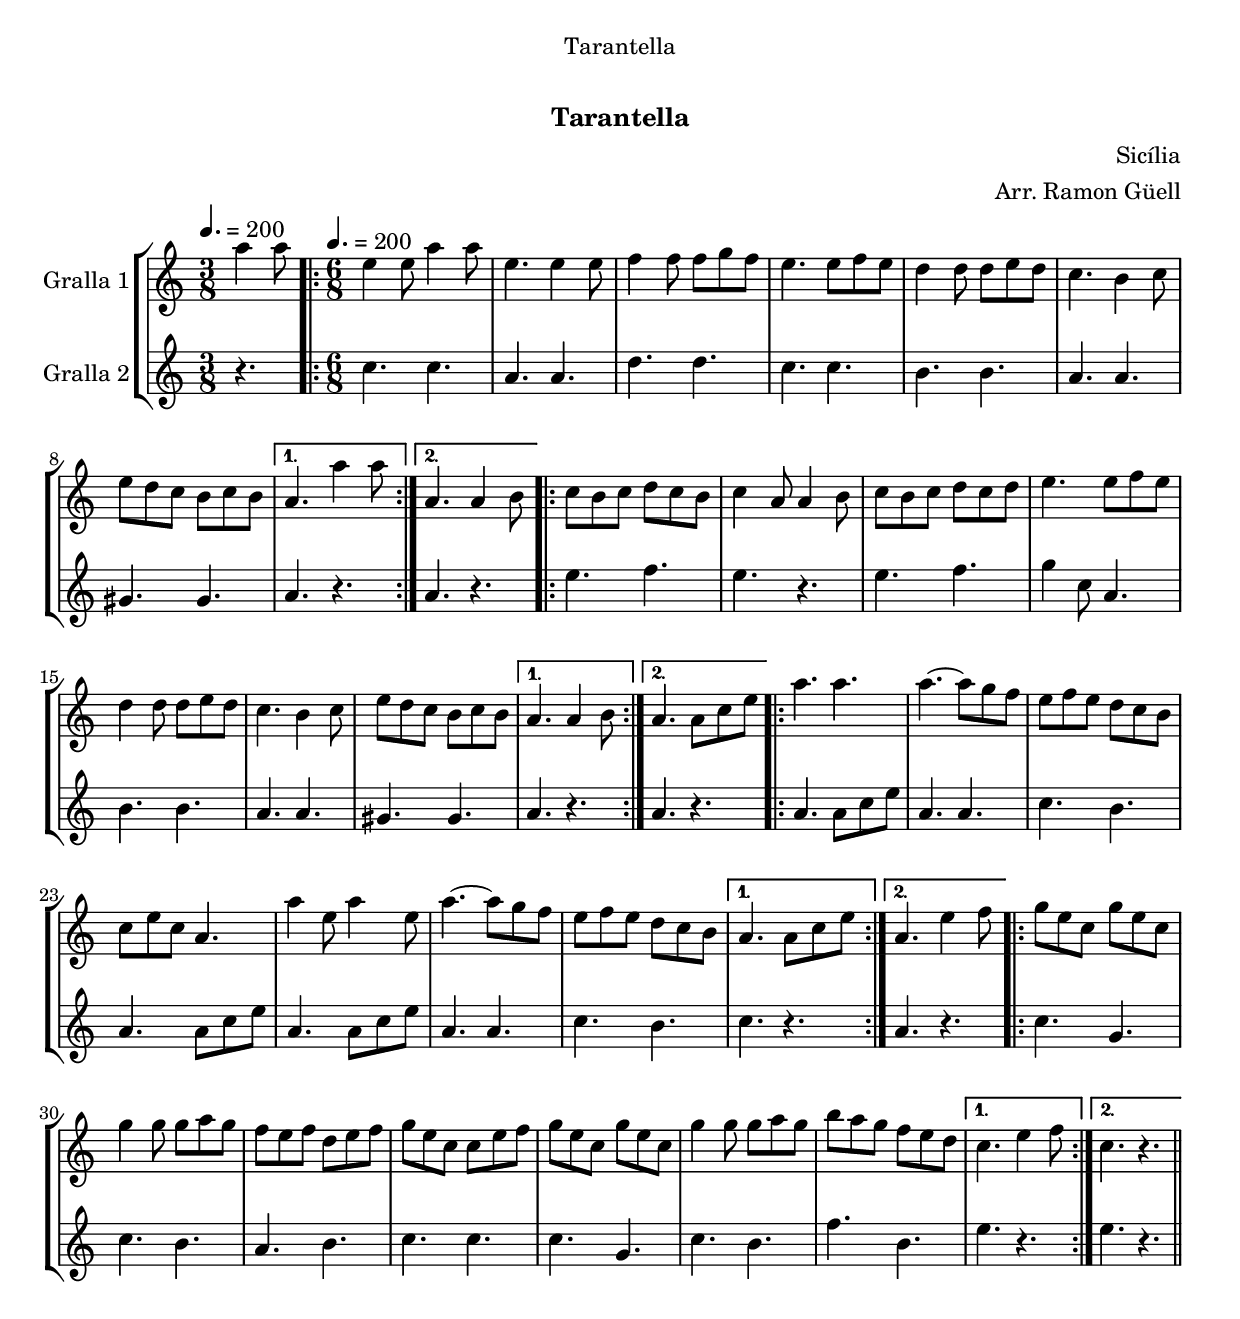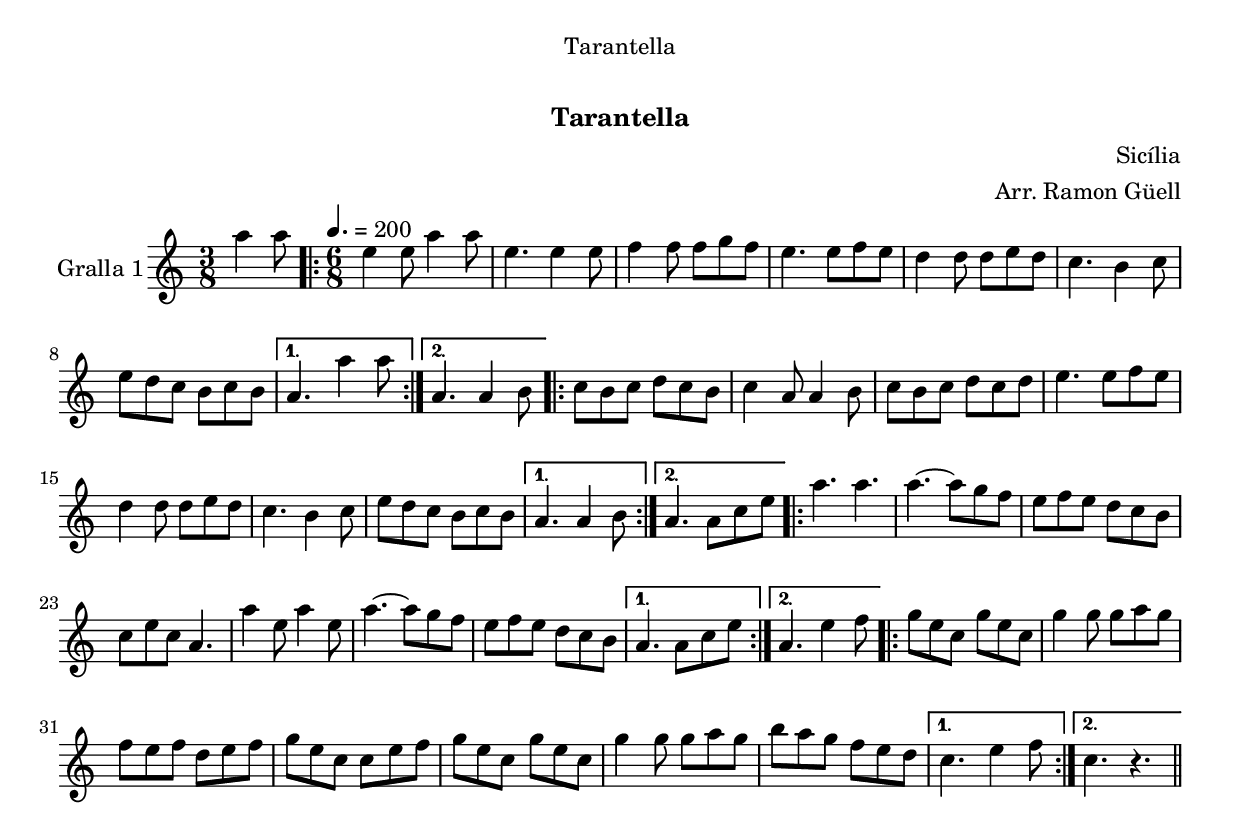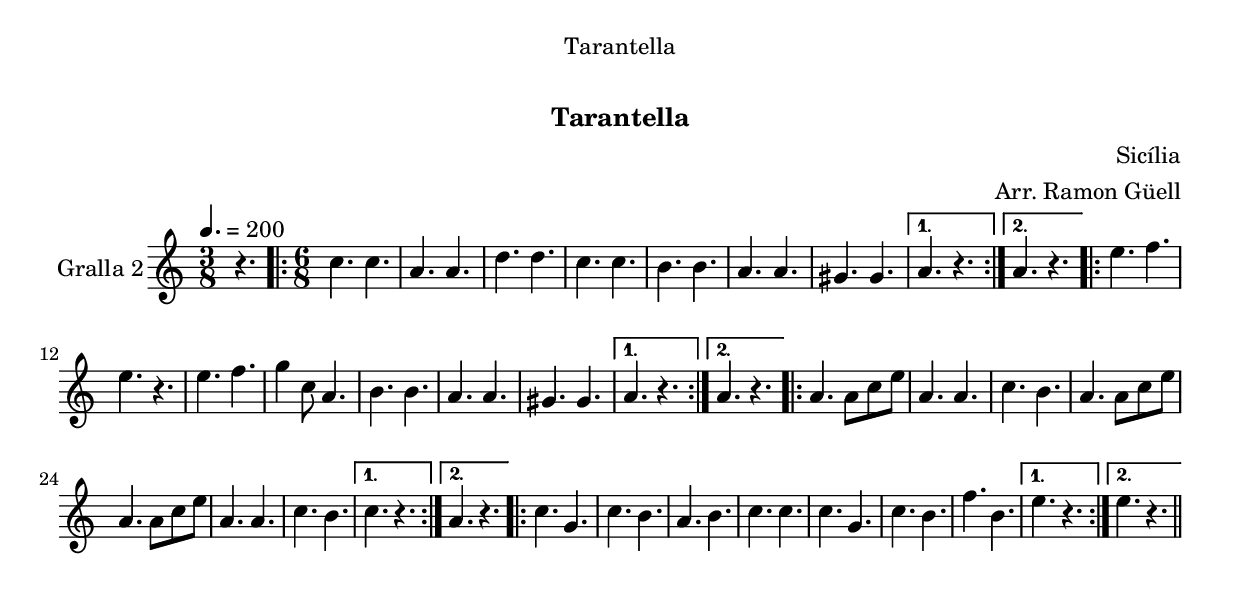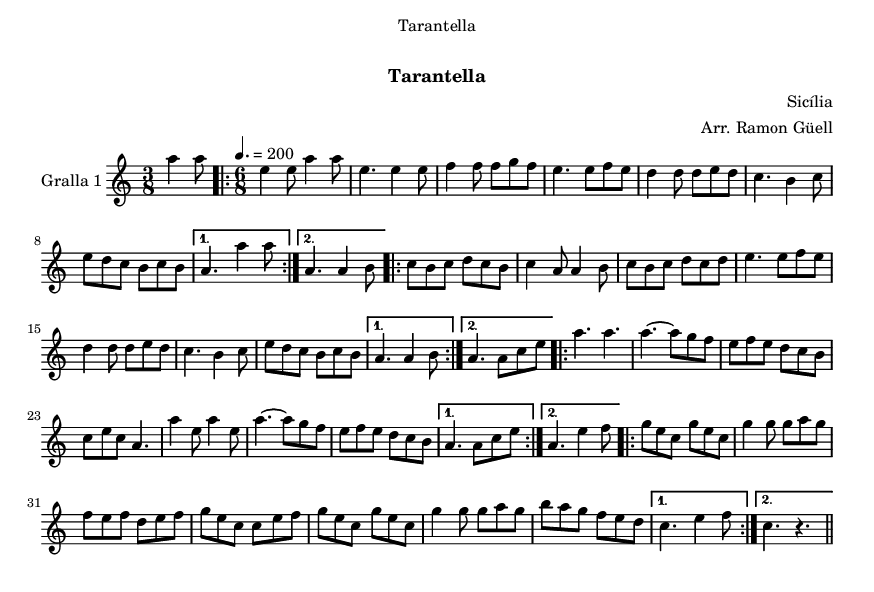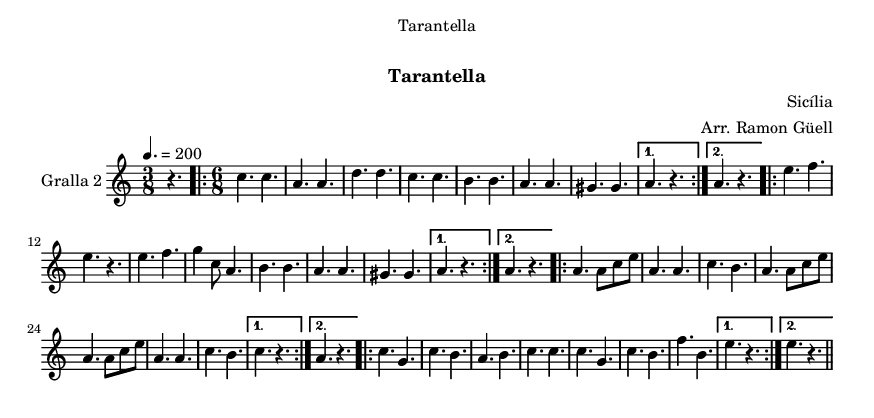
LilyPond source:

\version "2.16.0"

\header {
  dedication="Tarantella"
  title="   "
  subtitle="Tarantella"
  subsubtitle=""
  poet=""
  meter=""
  piece=""
  composer="Sicília"
  arranger="Arr. Ramon Güell"
  opus=""
  instrument=""
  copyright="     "
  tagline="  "
}

liniaroAa =
\relative a''
{
  \clef treble
  \key c \major
  \time 3/8
  a4 a8 \tempo 4. = 200  |
  \time 6/8   \repeat volta 2 { e4 e8 a4 a8  |
  e4. e4 e8  |
  f4 f8 f g f  |
  %05
  e4. e8 f e  |
  d4 d8 d e d  |
  c4. b4 c8  |
  e8 d c b c b }
  \alternative { { a4. a'4 a8 }
  %10
  { a,4. a4 b8 } }
  \repeat volta 2 {
  c8 b c d c b  |
  c4 a8 a4 b8  |
  c8 b c d c d  |
  e4. e8 f e  |
  %15
  d4 d8 d e d  |
  c4. b4 c8  |
  e8 d c b c b }
  \alternative { { a4. a4 b8 }
  { a4. a8 c e } }
  %20
  \repeat volta 2 { a4. a  |
  a4. ~ a8 g f  |
  e8 f e d c b  |
  c8 e c a4.  |
  a'4 e8 a4 e8  |
  %25
  a4. ~ a8 g f  |
  e8 f e d c b }
  \alternative { { a4. a8 c e }
  { a,4. e'4 f8 } }
  \repeat volta 2 {
  g8 e c g' e c  |
  %30
  g'4 g8 g a g  |
  f8 e f d e f  |
  g8 e c c e f  |
  g8 e c g' e c  |
  g'4 g8 g a g  |
  %35
  b8 a g f e d }
  \alternative { { c4. e4 f8 }
  { c4. r } } \bar "||"
}

liniaroAb =
\relative c''
{
  \tempo 4. = 200
  \clef treble
  \key c \major
  \time 3/8
  r4.  |
  \time 6/8   \repeat volta 2 { c4. c  |
  a4. a  |
  d4. d  |
  %05
  c4. c  |
  b4. b  |
  a4. a  |
  gis4. gis }
  \alternative { { a4. r }
  %10
  { a4. r } }
  \repeat volta 2 {
  e'4. f  |
  e4. r  |
  e4. f  |
  g4 c,8 a4.  |
  %15
  b4. b  |
  a4. a  |
  gis4. gis }
  \alternative { { a4. r }
  { a4. r } }
  %20
  \repeat volta 2 { a4. a8 c e  |
  a,4. a  |
  c4. b  |
  a4. a8 c e  |
  a,4. a8 c e  |
  %25
  a,4. a  |
  c4. b }
  \alternative { { c4. r }
  { a4. r } }
  \repeat volta 2 {
  c4. g  |
  %30
  c4. b  |
  a4. b  |
  c4. c  |
  c4. g  |
  c4. b  |
  %35
  f'4. b, }
  \alternative { { e4. r }
  { e4. r } } \bar "||"
}

\book {

\paper {
  print-page-number = false
}

\bookpart {
  \score {
    \new StaffGroup {
      \override Score.RehearsalMark #'self-alignment-X = #LEFT
      <<
        \new Staff \with {instrumentName = #"Gralla 1" } \liniaroAa
        \new Staff \with {instrumentName = #"Gralla 2" } \liniaroAb
      >>
    }
    \layout {}
  }\score { \unfoldRepeats
    \new StaffGroup {
      \override Score.RehearsalMark #'self-alignment-X = #LEFT
      <<
        \new Staff \with {instrumentName = #"Gralla 1" } \liniaroAa
        \new Staff \with {instrumentName = #"Gralla 2" } \liniaroAb
      >>
    }
    \midi {}
  }
}

\bookpart {
  \header {}
  \score {
    \new StaffGroup {
      \override Score.RehearsalMark #'self-alignment-X = #LEFT
      <<
        \new Staff \with {instrumentName = #"Gralla 1" } \liniaroAa
      >>
    }
    \layout {}
  }\score { \unfoldRepeats
    \new StaffGroup {
      \override Score.RehearsalMark #'self-alignment-X = #LEFT
      <<
        \new Staff \with {instrumentName = #"Gralla 1" } \liniaroAa
      >>
    }
    \midi {}
  }
}

\bookpart {
  \header {}
  \score {
    \new StaffGroup {
      \override Score.RehearsalMark #'self-alignment-X = #LEFT
      <<
        \new Staff \with {instrumentName = #"Gralla 2" } \liniaroAb
      >>
    }
    \layout {}
  }\score { \unfoldRepeats
    \new StaffGroup {
      \override Score.RehearsalMark #'self-alignment-X = #LEFT
      <<
        \new Staff \with {instrumentName = #"Gralla 2" } \liniaroAb
      >>
    }
    \midi {}
  }
}

}

\book {

\paper {
  print-page-number = false
  #(set-paper-size "a6landscape")
  #(layout-set-staff-size 14)
}

\bookpart {
  \header {}
  \score {
    \new StaffGroup {
      \override Score.RehearsalMark #'self-alignment-X = #LEFT
      <<
        \new Staff \with {instrumentName = #"Gralla 1" } \liniaroAa
      >>
    }
    \layout {}
  }
}

\bookpart {
  \header {}
  \score {
    \new StaffGroup {
      \override Score.RehearsalMark #'self-alignment-X = #LEFT
      <<
        \new Staff \with {instrumentName = #"Gralla 2" } \liniaroAb
      >>
    }
    \layout {}
  }
}

}

